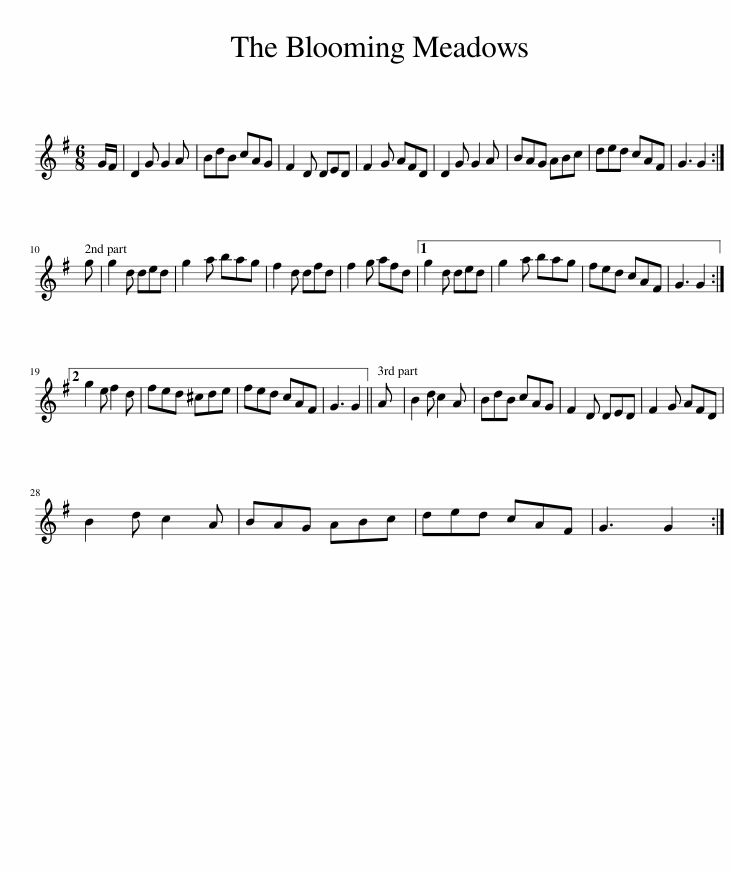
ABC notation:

X:1
L:1/8
M:6/8
I:linebreak $
K:G
V:1 treble
V:1
 G/F/ | D2 G G2 A | BdB cAG | F2 D DED | F2 G AFD | %5
 D2 G G2 A | BAG ABc | ded cAF | G3 G2 :|$ g | %10
 g2 d ded | g2 a bag | f2 d dfd | f2 g afd |1 g2 d ded | %15
 g2 a bag | fed cAF | G3 G2 :|2$ g2 e f2 d | fed ^cde | %20
 fed cAF | G3 G2 || A | B2 d c2 A | BdB cAG | %25
 F2 D DED | F2 G AFD |$ B2 d c2 A | BAG ABc | ded cAF | %30
 G3 G2 :| %31
